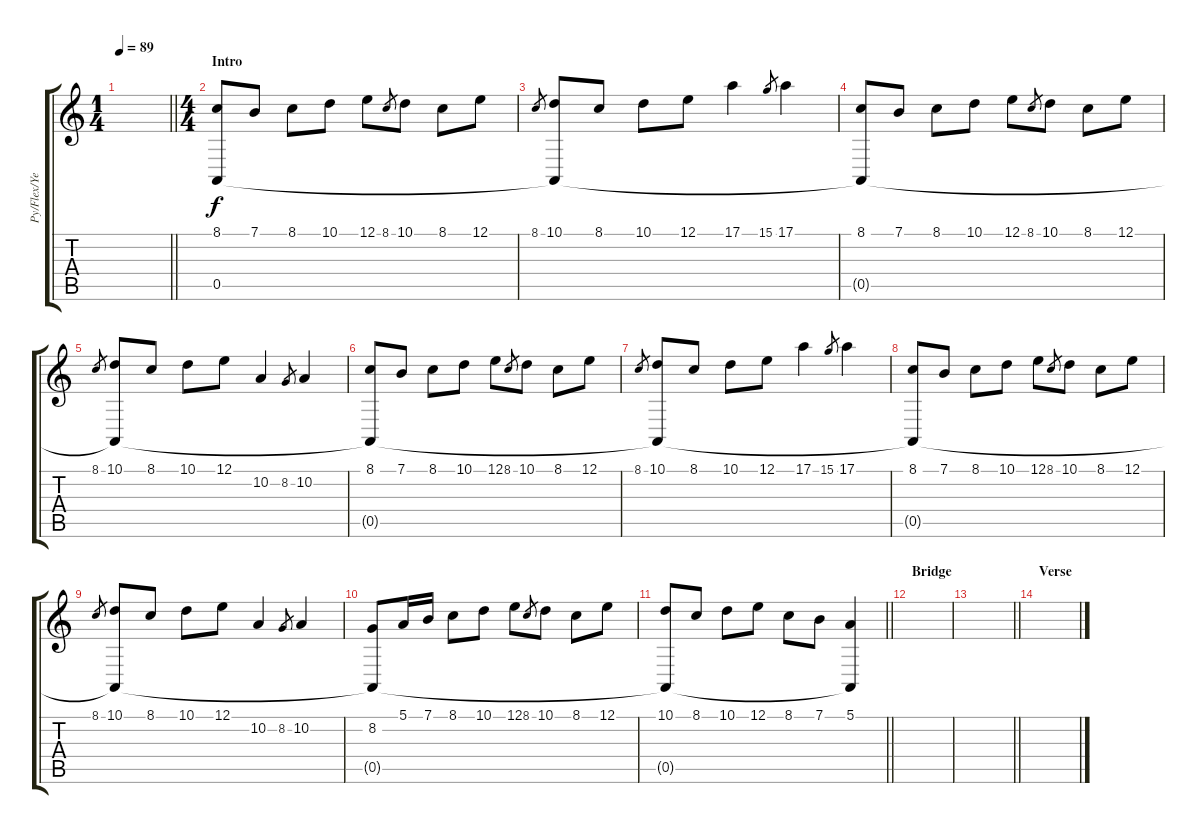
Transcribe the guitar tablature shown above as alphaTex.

\track ("Py/Flex/Yellow" "Py/Flex/Ye") {instrument bagpipe}
\staff {score tabs}
\tuning (E4 B3 G3 D3 A2 D2) {hide}
\ts (1 4)
\tempo 89
\clef g2
\barLineRight lightlight
\ks c
|
\ts (4 4)
\section ("" "Intro")
(8.1 0.5).8 7.1.8 8.1.8 10.1.8 12.1.8 8.1.8{gr} 10.1.8 8.1.8 12.1.8 |
8.1.8{gr} (10.1 0.5{t}).8 8.1.8 10.1.8 12.1.8 17.1.4 15.1.8{gr} 17.1.4 |
(8.1 0.5{t}).8 7.1.8 8.1.8 10.1.8 12.1.8 8.1.8{gr} 10.1.8 8.1.8 12.1.8 |
8.1.8{gr} (10.1 0.5{t}).8 8.1.8 10.1.8 12.1.8 10.2.4 8.2.8{gr} 10.2.4 |
(8.1 0.5{t}).8 7.1.8 8.1.8 10.1.8 12.1.8 8.1.8{gr} 10.1.8 8.1.8 12.1.8 |
8.1.8{gr} (10.1 0.5{t}).8 8.1.8 10.1.8 12.1.8 17.1.4 15.1.8{gr} 17.1.4 |
(8.1 0.5{t}).8 7.1.8 8.1.8 10.1.8 12.1.8 8.1.8{gr} 10.1.8 8.1.8 12.1.8 |
8.1.8{gr} (10.1 0.5{t}).8 8.1.8 10.1.8 12.1.8 10.2.4 8.2.8{gr} 10.2.4 |
(8.2 0.5{t}).8 5.1.16 7.1.16 8.1.8 10.1.8 12.1.8 8.1.8{gr} 10.1.8 8.1.8 12.1.8 |
\barLineRight lightlight
(10.1 0.5{t}).8 8.1.8 10.1.8 12.1.8 8.1.8 7.1.8 (5.1 0.5{t}).4 |
\section ("" "Bridge")
|
\barLineRight lightlight
|
\section ("" "Verse")
